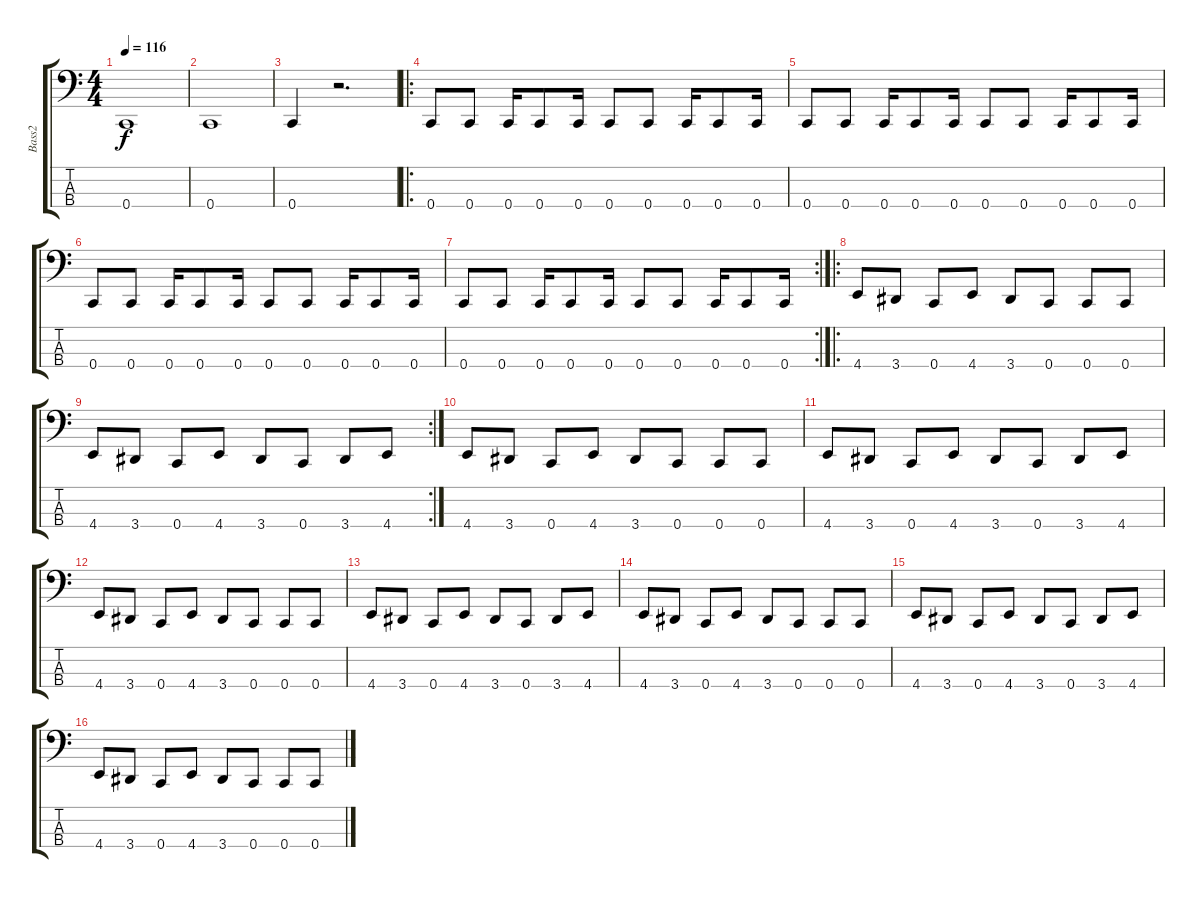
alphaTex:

\track ("Bass2" "Bass2") {instrument slapbass1}
\staff {score tabs}
\tuning (Eb2 Bb1 F1 C1) {hide}
\ts (4 4)
\tempo 116
\clef f4
\ks c
0.4.1{dy f} |
0.4.1 |
0.4.4 r.2{d} |
\ro
0.4.8 0.4.8 0.4.16 0.4.8 0.4.16 0.4.8 0.4.8 0.4.16 0.4.8 0.4.16 |
0.4.8 0.4.8 0.4.16 0.4.8 0.4.16 0.4.8 0.4.8 0.4.16 0.4.8 0.4.16 |
0.4.8 0.4.8 0.4.16 0.4.8 0.4.16 0.4.8 0.4.8 0.4.16 0.4.8 0.4.16 |
\rc 2
0.4.8 0.4.8 0.4.16 0.4.8 0.4.16 0.4.8 0.4.8 0.4.16 0.4.8 0.4.16 |
\ro
4.4.8 3.4.8 0.4.8 4.4.8 3.4.8 0.4.8 0.4.8 0.4.8 |
\rc 2
4.4.8 3.4.8 0.4.8 4.4.8 3.4.8 0.4.8 3.4.8 4.4.8 |
4.4.8 3.4.8 0.4.8 4.4.8 3.4.8 0.4.8 0.4.8 0.4.8 |
4.4.8 3.4.8 0.4.8 4.4.8 3.4.8 0.4.8 3.4.8 4.4.8 |
4.4.8 3.4.8 0.4.8 4.4.8 3.4.8 0.4.8 0.4.8 0.4.8 |
4.4.8 3.4.8 0.4.8 4.4.8 3.4.8 0.4.8 3.4.8 4.4.8 |
4.4.8 3.4.8 0.4.8 4.4.8 3.4.8 0.4.8 0.4.8 0.4.8 |
4.4.8 3.4.8 0.4.8 4.4.8 3.4.8 0.4.8 3.4.8 4.4.8 |
4.4.8 3.4.8 0.4.8 4.4.8 3.4.8 0.4.8 0.4.8 0.4.8
